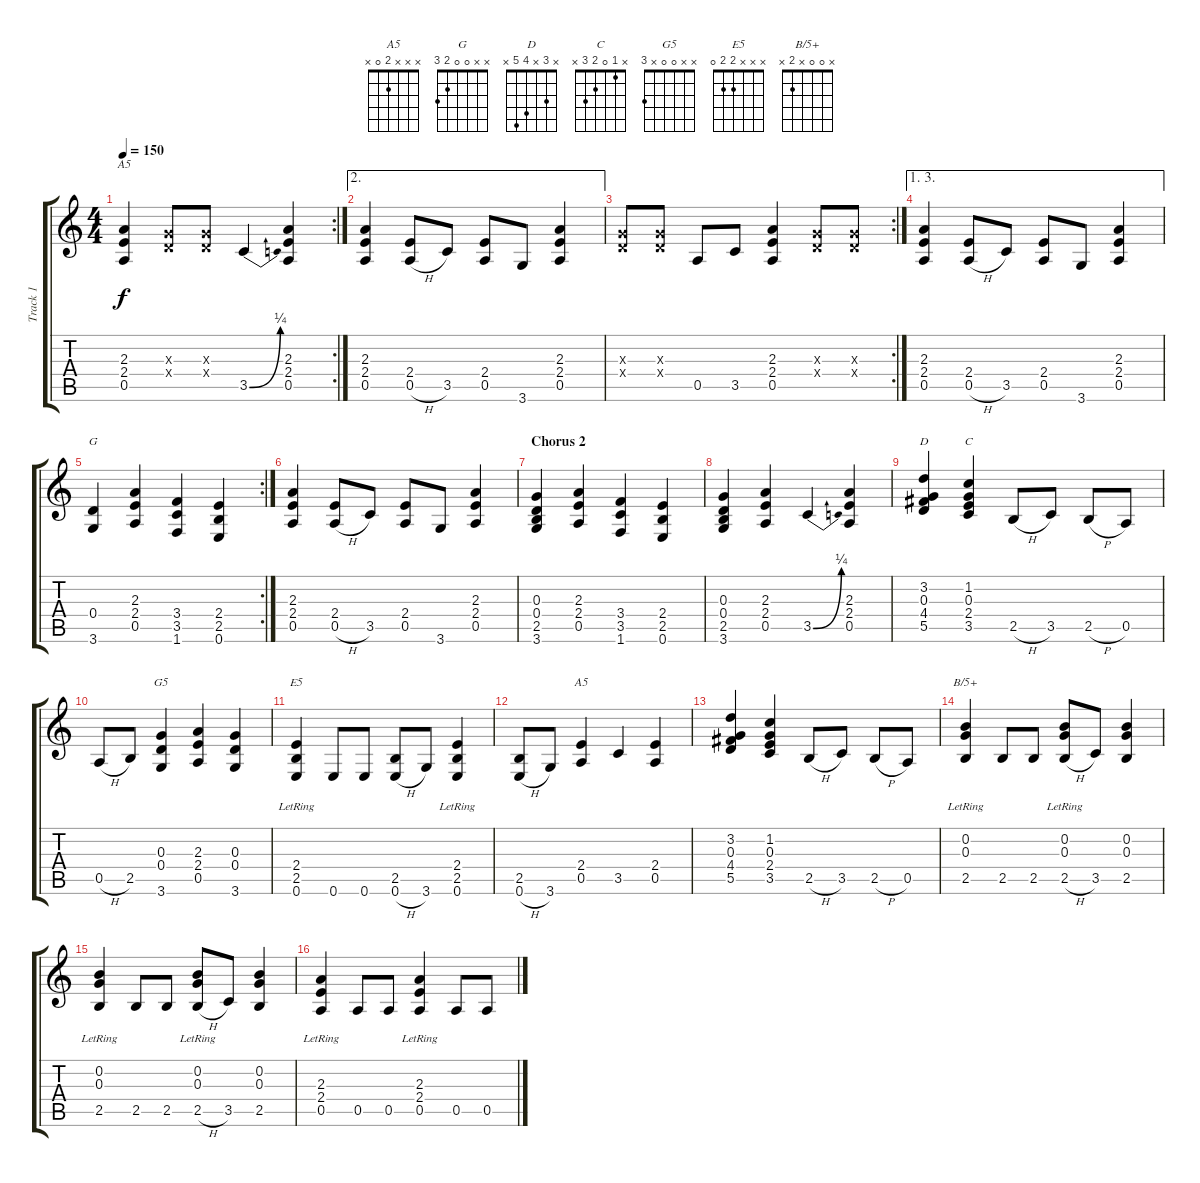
\track ("Track 1" "Track 1") {instrument acousticguitarnylon}
\staff {score tabs}
\tuning (E4 B3 G3 D3 A2 E2) {hide}
\chord ("A5" x x 2 2 0 x)
\chord ("G" x x 0 0 2 3)
\chord ("D" x 3 x 4 5 x)
\chord ("C" x 1 0 2 3 x)
\chord ("G5" x x 0 0 x 3)
\chord ("E5" x x x 2 2 0)
\chord ("A5" x x x 2 0 x)
\chord ("B/5+" x 0 0 x 2 x)
\rc 2
\ts (4 4)
\tempo 150
\clef g2
\ks c
(2.3 2.4 0.5).4{ch "A5" dy f} (0.3{x} 0.4{x}).8 (0.3{x} 0.4{x}).8 3.5{be (bend 0 0 60 1)}.4 (2.3 2.4 0.5).4 |
\ae 2
(2.3 2.4 0.5).4 (2.4 0.5{h}).8 3.5.8 (2.4 0.5).8 3.6.8 (2.3 2.4 0.5).4 |
\rc 2
(0.3{x} 0.4{x}).8 (0.3{x} 0.4{x}).8 0.5.8 3.5.8 (2.3 2.4 0.5).4 (0.3{x} 0.4{x}).8 (0.3{x} 0.4{x}).8 |
\ae (1 3)
(2.3 2.4 0.5).4 (2.4 0.5{h}).8 3.5.8 (2.4 0.5).8 3.6.8 (2.3 2.4 0.5).4 |
\rc 2
(0.4 3.6).4{ch "G"} (2.3 2.4 0.5).4 (3.4 3.5 1.6).4 (2.4 2.5 0.6).4 |
(2.3 2.4 0.5).4 (2.4 0.5{h}).8 3.5.8 (2.4 0.5).8 3.6.8 (2.3 2.4 0.5).4 |
\section ("" "Chorus 2")
(0.3 0.4 2.5 3.6).4 (2.3 2.4 0.5).4 (3.4 3.5 1.6).4 (2.4 2.5 0.6).4 |
(0.3 0.4 2.5 3.6).4 (2.3 2.4 0.5).4 3.5{be (bend 0 0 60 1)}.4 (2.3 2.4 0.5).4 |
(3.2 0.3 4.4 5.5).4{ch "D"} (1.2 0.3 2.4 3.5).4{ch "C"} 2.5{h}.8 3.5.8 2.5{h}.8 0.5.8 |
0.5{h}.8 2.5.8 (0.3 0.4 3.6).4{ch "G5"} (2.3 2.4 0.5).4 (0.3 0.4 3.6).4 |
(2.4{lr} 2.5{lr} 0.6).4{ch "E5"} 0.6.8 0.6.8 (2.5 0.6{h}).8 3.6.8 (2.4{lr} 2.5{lr} 0.6).4 |
(2.5 0.6{h}).8 3.6.8 (2.4 0.5).4{ch "A5"} 3.5.4 (2.4 0.5).4 |
(3.2 0.3 4.4 5.5).4 (1.2 0.3 2.4 3.5).4 2.5{h}.8 3.5.8 2.5{h}.8 0.5.8 |
(0.2{lr} 0.3{lr} 2.5).4{ch "B/5+"} 2.5.8 2.5.8 (0.2{lr} 0.3{lr} 2.5{h}).8 3.5.8 (0.2 0.3 2.5).4 |
(0.2{lr} 0.3{lr} 2.5).4 2.5.8 2.5.8 (0.2{lr} 0.3{lr} 2.5{h}).8 3.5.8 (0.2 0.3 2.5).4 |
(2.3{lr} 2.4{lr} 0.5).4 0.5.8 0.5.8 (2.3{lr} 2.4{lr} 0.5).4 0.5.8 0.5.8
